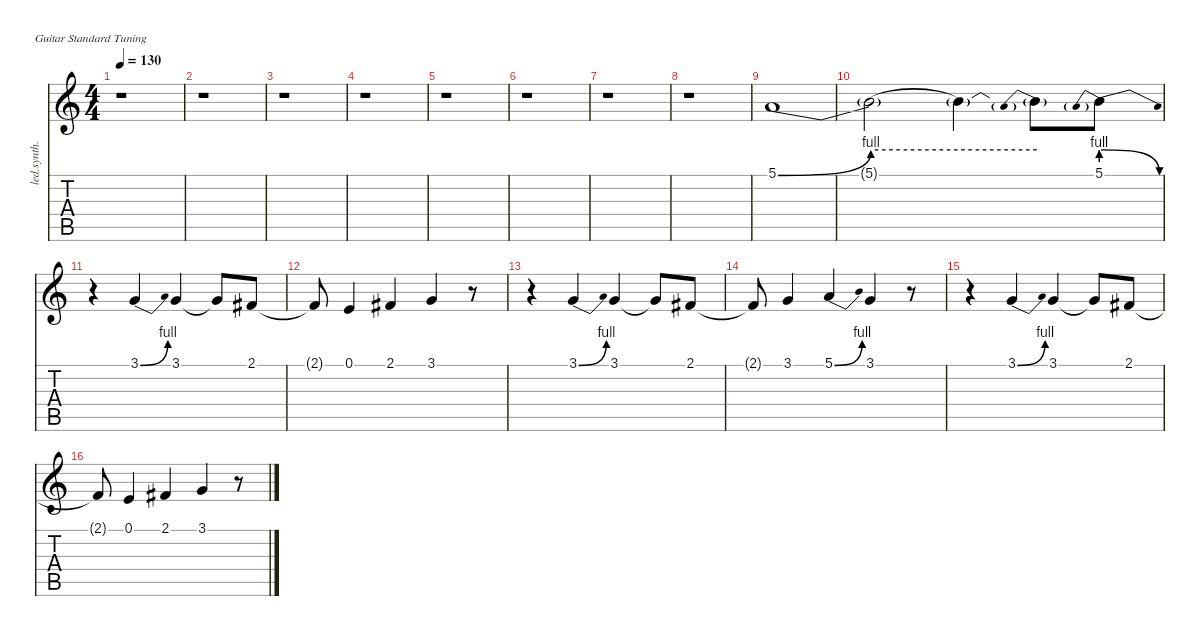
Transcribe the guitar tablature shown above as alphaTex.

\defaultSystemsLayout 4
\hideDynamics
\bracketExtendMode nobrackets
\otherSystemsTrackNameOrientation horizontal
\track ("Lead Vocal" "led.synth.") {instrument lead2sawtooth}
\staff {score tabs}
\tuning (E4 B3 G3 D3 A2 E2)
\ts (4 4)
\tempo 130
\clef g2
\ks c
r.1{dy f} |
r.1 |
r.1 |
r.1 |
r.1 |
r.1 |
r.1 |
r.1 |
5.1{be (bend 0 0 60 4)}.1 |
5.1{be (hold 0 4 60 4) t}.2 5.1{t}.4 5.1{be (prebend 0 4 60 4) t}.8 5.1{be (prebendrelease 0 4 60 0)}.8 |
r.4 3.1{be (bend 0 0 30 4)}.4 3.1.4 3.1{t}.8 2.1{acc #}.8 |
2.1{t acc #}.8 0.1.4 2.1{acc #}.4 3.1.4 r.8 |
r.4 3.1{be (bend 0 0 30 4)}.4 3.1.4 3.1{t}.8 2.1{acc #}.8 |
2.1{t acc #}.8 3.1.4 5.1{be (bend 0 0 30 4)}.4 3.1.4 r.8 |
r.4 3.1{be (bend 0 0 30 4)}.4 3.1.4 3.1{t}.8 2.1{acc #}.8 |
2.1{t acc #}.8 0.1.4 2.1{acc #}.4 3.1.4 r.8
